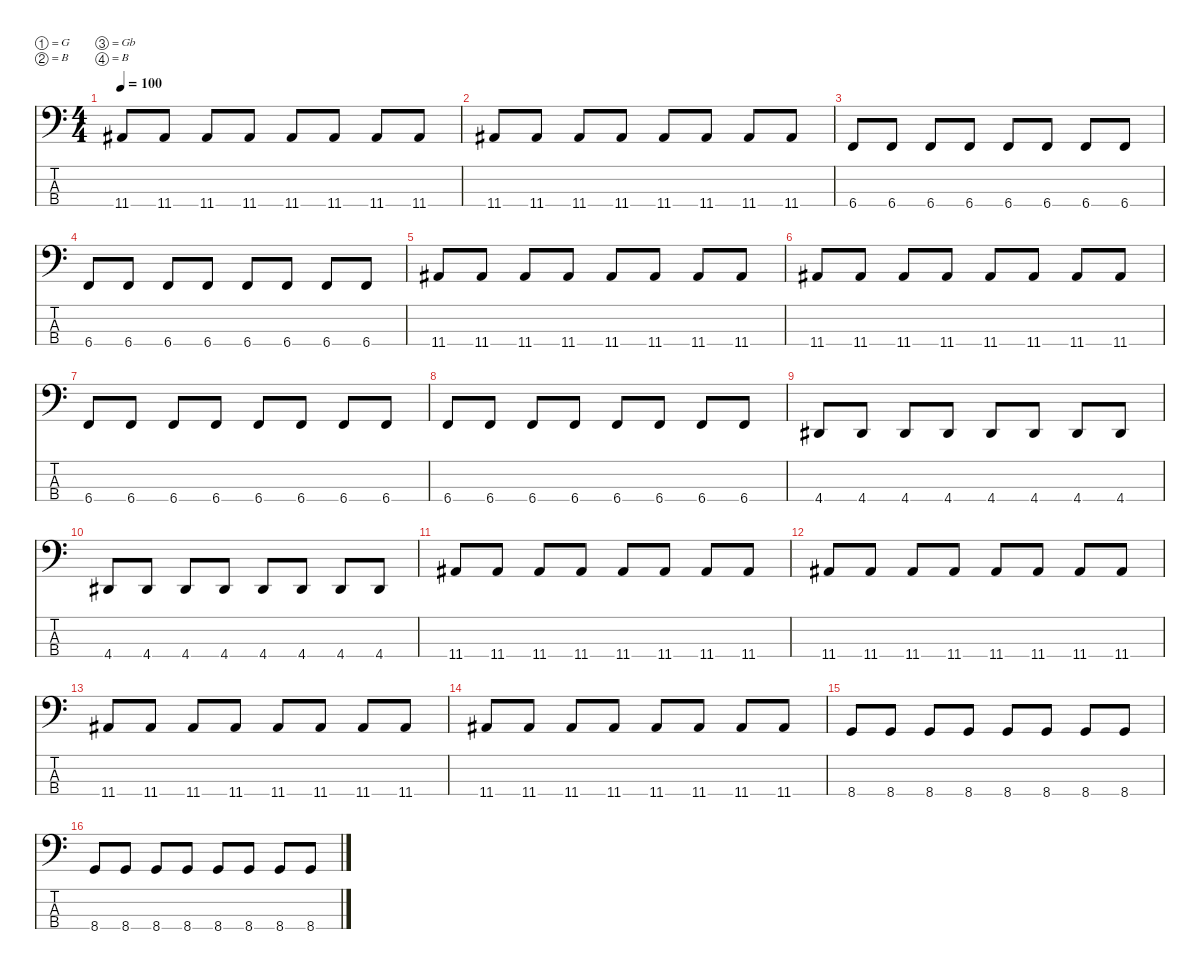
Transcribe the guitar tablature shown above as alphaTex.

\defaultSystemsLayout 4
\hideDynamics
\bracketExtendMode nobrackets
\singleTrackTrackNamePolicy hidden
\multiTrackTrackNamePolicy hidden
\firstSystemTrackNameMode fullname
\otherSystemsTrackNameOrientation horizontal
\track ("Electric Bass" "el.bs.") {instrument electricbassfinger}
\staff {score tabs}
\tuning (G2 B1 Gb1 B0)
\ts (4 4)
\beaming (8 2 2 2 2)
\tempo 100
\clef f4
\ks c
11.4{acc #}.8{dy mf instrument electricbassfinger beam Up} 11.4{acc #}.8{beam Up} 11.4{acc #}.8{beam Up} 11.4{acc #}.8{beam Up} 11.4{acc #}.8{beam Up} 11.4{acc #}.8{beam Up} 11.4{acc #}.8{beam Up} 11.4{acc #}.8{beam Up} |
11.4{acc #}.8{beam Up} 11.4{acc #}.8{beam Up} 11.4{acc #}.8{beam Up} 11.4{acc #}.8{beam Up} 11.4{acc #}.8{beam Up} 11.4{acc #}.8{beam Up} 11.4{acc #}.8{beam Up} 11.4{acc #}.8{beam Up} |
6.4.8{beam Up} 6.4.8{beam Up} 6.4.8{beam Up} 6.4.8{beam Up} 6.4.8{beam Up} 6.4.8{beam Up} 6.4.8{beam Up} 6.4.8{beam Up} |
6.4.8{beam Up} 6.4.8{beam Up} 6.4.8{beam Up} 6.4.8{beam Up} 6.4.8{beam Up} 6.4.8{beam Up} 6.4.8{beam Up} 6.4.8{beam Up} |
11.4{acc #}.8{beam Up} 11.4{acc #}.8{beam Up} 11.4{acc #}.8{beam Up} 11.4{acc #}.8{beam Up} 11.4{acc #}.8{beam Up} 11.4{acc #}.8{beam Up} 11.4{acc #}.8{beam Up} 11.4{acc #}.8{beam Up} |
11.4{acc #}.8{beam Up} 11.4{acc #}.8{beam Up} 11.4{acc #}.8{beam Up} 11.4{acc #}.8{beam Up} 11.4{acc #}.8{beam Up} 11.4{acc #}.8{beam Up} 11.4{acc #}.8{beam Up} 11.4{acc #}.8{beam Up} |
6.4.8{beam Up} 6.4.8{beam Up} 6.4.8{beam Up} 6.4.8{beam Up} 6.4.8{beam Up} 6.4.8{beam Up} 6.4.8{beam Up} 6.4.8{beam Up} |
6.4.8{beam Up} 6.4.8{beam Up} 6.4.8{beam Up} 6.4.8{beam Up} 6.4.8{beam Up} 6.4.8{beam Up} 6.4.8{beam Up} 6.4.8{beam Up} |
4.4{acc #}.8{beam Up} 4.4{acc #}.8{beam Up} 4.4{acc #}.8{beam Up} 4.4{acc #}.8{beam Up} 4.4{acc #}.8{beam Up} 4.4{acc #}.8{beam Up} 4.4{acc #}.8{beam Up} 4.4{acc #}.8{beam Up} |
4.4{acc #}.8{beam Up} 4.4{acc #}.8{beam Up} 4.4{acc #}.8{beam Up} 4.4{acc #}.8{beam Up} 4.4{acc #}.8{beam Up} 4.4{acc #}.8{beam Up} 4.4{acc #}.8{beam Up} 4.4{acc #}.8{beam Up} |
11.4{acc #}.8{beam Up} 11.4{acc #}.8{beam Up} 11.4{acc #}.8{beam Up} 11.4{acc #}.8{beam Up} 11.4{acc #}.8{beam Up} 11.4{acc #}.8{beam Up} 11.4{acc #}.8{beam Up} 11.4{acc #}.8{beam Up} |
11.4{acc #}.8{beam Up} 11.4{acc #}.8{beam Up} 11.4{acc #}.8{beam Up} 11.4{acc #}.8{beam Up} 11.4{acc #}.8{beam Up} 11.4{acc #}.8{beam Up} 11.4{acc #}.8{beam Up} 11.4{acc #}.8{beam Up} |
11.4{acc #}.8{beam Up} 11.4{acc #}.8{beam Up} 11.4{acc #}.8{beam Up} 11.4{acc #}.8{beam Up} 11.4{acc #}.8{beam Up} 11.4{acc #}.8{beam Up} 11.4{acc #}.8{beam Up} 11.4{acc #}.8{beam Up} |
11.4{acc #}.8{beam Up} 11.4{acc #}.8{beam Up} 11.4{acc #}.8{beam Up} 11.4{acc #}.8{beam Up} 11.4{acc #}.8{beam Up} 11.4{acc #}.8{beam Up} 11.4{acc #}.8{beam Up} 11.4{acc #}.8{beam Up} |
8.4.8{beam Up} 8.4.8{beam Up} 8.4.8{beam Up} 8.4.8{beam Up} 8.4.8{beam Up} 8.4.8{beam Up} 8.4.8{beam Up} 8.4.8{beam Up} |
8.4.8{beam Up} 8.4.8{beam Up} 8.4.8{beam Up} 8.4.8{beam Up} 8.4.8{beam Up} 8.4.8{beam Up} 8.4.8{beam Up} 8.4.8{beam Up}
